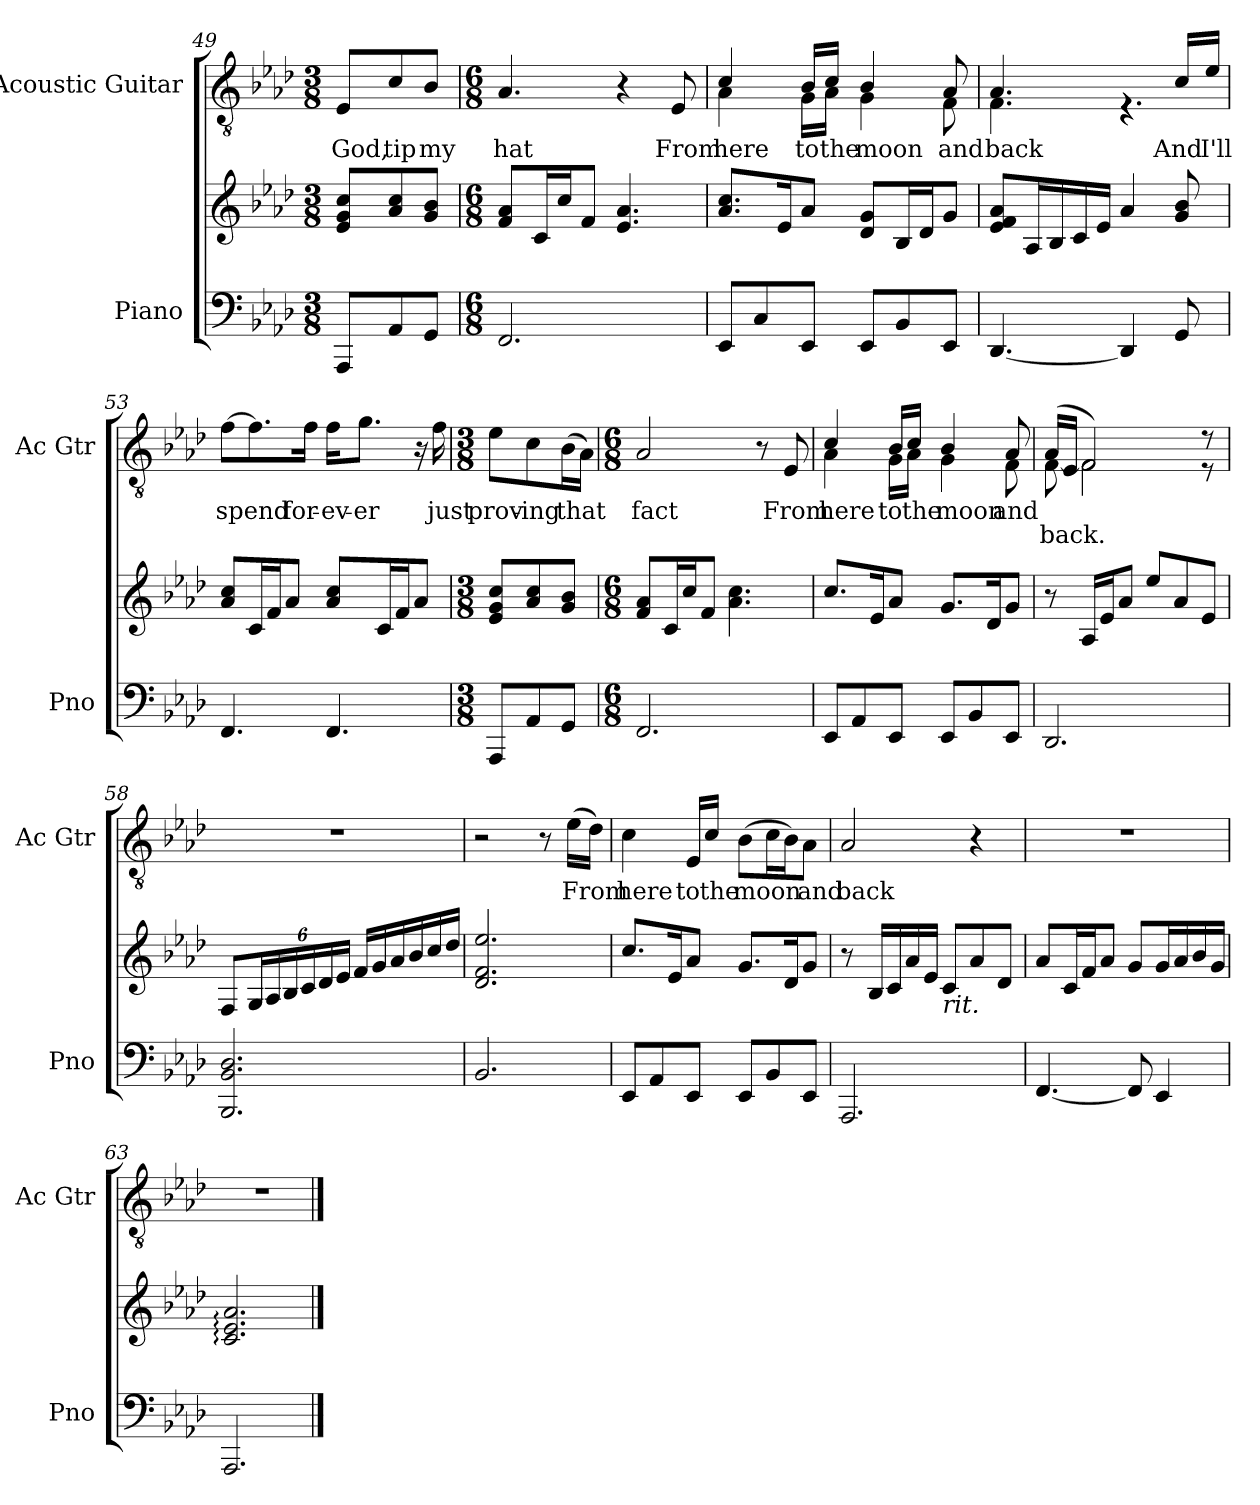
**kern	**kern	**kern	**text	**text
*part2	*part2	*part1	*part1	*part1
*staff3	*staff2	*staff1	*staff1	*staff1
*I"Piano	*	*I"Acoustic Guitar	*	*
*I'Pno	*	*I'Ac Gtr	*	*
*clefF4	*clefG2	*clefGv2	*	*
*k[b-e-a-d-]	*k[b-e-a-d-]	*k[b-e-a-d-]	*	*
*M3/8	*M3/8	*M3/8	*	*
=49	=49	=49	=49	=49
!	!	!	!LO:LY:b	!
8AAA-/L	8e-/ 8g/ 8cc/L	8E-/L	God,	.
!	!	!	!LO:LY:b	!
8AA-/	8a-/ 8cc/	8c/	tip	.
!	!	!	!LO:LY:b	!
8GG/J	8g/ 8b-/J	8B-/J	my	.
=50	=50	=50	=50	=50
*M6/8	*M6/8	*M6/8	*	*
!	!	!	!LO:LY:b	!
2.FF/	8f/ 8a-/L	4.A-/	hat	.
.	16c/L	.	.	.
.	16cc/J	.	.	.
.	8f/J	.	.	.
.	4.e-/ 4.a-/	4r	.	.
!	!	!	!LO:LY:b	!
.	.	8E-/	From	.
!!LO:PB:g=z
=51	=51	=51	=51	=51
!	!	!	!LO:LY:b	!
*	*	*^	*	*
8EE-/L	8.a-/ 8.cc/L	4c/	4A-\	here	.
8C/	.	.	.	.	.
.	16e-/K	.	.	.	.
!	!	!	!	!LO:LY:b	!
8EE-/J	8a-/J	16B-/LL	16G\LL	to	.
!	!	!	!	!LO:LY:b	!
.	.	16c/JJ	16A-\JJ	the	.
!	!	!	!	!LO:LY:b	!
8EE-/L	8d-/ 8g/L	4B-/	4G\	moon	.
8BB-/	16B-/L	.	.	.	.
.	16d-/J	.	.	.	.
!	!	!	!	!LO:LY:b	!
8EE-/J	8g/J	8A-/	8F\	and	.
=52	=52	=52	=52	=52	=52
!	!	!	!	!LO:LY:b	!
[4.DD-/	8e-/ 8f/ 8a-/L	4.A-/	4.F\	back	.
.	16A-/L	.	.	.	.
.	16B-/	.	.	.	.
.	16c/	.	.	.	.
.	16e-/JJ	.	.	.	.
4DD-/]	4a-/	4rE	4.r	.	.
!	!	!	!	!LO:LY:b	!
8GG/	8g/ 8b-/	16c/LL	.	And	.
!	!	!	!	!LO:LY:b	!
.	.	16e-/JJ	.	I'll	.
*	*	*v	*v	*	*
=53	=53	=53	=53	=53
!	!	!	!LO:LY:b	!
4.FF/	8a-/ 8cc/L	[8f\L	spend	.
.	16c/L	8.f\]	.	.
.	16f/J	.	.	.
.	8a-/J	.	.	.
!	!	!	!LO:LY:b	!
.	.	16f\Jk	for-	.
!	!	!	!LO:LY:b	!
4.FF/	8a-/ 8cc/L	16f\KL	-ev-	.
!	!	!	!LO:LY:b	!
.	.	8.g\J	-er	.
.	16c/L	.	.	.
.	16f/J	.	.	.
.	8a-/J	16r	.	.
!	!	!	!LO:LY:b	!
.	.	16f\	just	.
=54	=54	=54	=54	=54
*M3/8	*M3/8	*M3/8	*	*
!	!	!	!LO:LY:b	!
8AAA-/L	8e-/ 8g/ 8cc/L	8e-\L	prov-	.
!	!	!	!LO:LY:b	!
8AA-/	8a-/ 8cc/	8c\	-ing	.
!	!	!	!LO:LY:b	!
8GG/J	8g/ 8b-/J	(>16B-\L	that	.
.	.	16A-\JJ)	.	.
!!LO:LB:g=z
=55	=55	=55	=55	=55
*M6/8	*M6/8	*M6/8	*	*
!	!	!	!LO:LY:b	!
2.FF/	8f/ 8a-/L	2A-/	fact	.
.	16c/L	.	.	.
.	16cc/J	.	.	.
.	8f/J	.	.	.
.	4.a-\ 4.cc\	.	.	.
.	.	8r	.	.
!	!	!	!LO:LY:b	!
.	.	8E-/	From	.
=56	=56	=56	=56	=56
!	!	!	!LO:LY:b	!
*	*	*^	*	*
8EE-/L	8.cc/L	4c/	4A-\	here	.
8AA-/	.	.	.	.	.
.	16e-/K	.	.	.	.
!	!	!	!	!LO:LY:b	!
8EE-/J	8a-/J	16B-/LL	16G\LL	to	.
!	!	!	!	!LO:LY:b	!
.	.	16c/JJ	16A-\JJ	the	.
!	!	!	!	!LO:LY:b	!
8EE-/L	8.g/L	4B-/	4G\	moon	.
8BB-/	.	.	.	.	.
.	16d-/K	.	.	.	.
!	!	!	!	!LO:LY:b	!
8EE-/J	8g/J	8A-/	8F\	and	.
=57	=57	=57	=57	=57	=57
!	!	!	!	!LO:LY:b	!
!	!	!	!	!	!LO:LY:b
2.DD-/	8r	(>16A-/LL	[8F\	.	back.
.	.	16E-/JJ	.	.	.
.	16A-/LL	2F/)	2F\]	.	.
.	16e-/J	.	.	.	.
.	8a-/J	.	.	.	.
.	8ee-/L	.	.	.	.
.	8a-/	.	.	.	.
.	8e-/J	8r	8r	.	.
*	*	*v	*v	*	*
=58	=58	=58	=58	=58
2.BBB-/ 2.BB-/ 2.D-/	8F/L	2.r	.	.
*	*Xbrackettup	*	*	*
.	24G/L	.	.	.
.	24A-/	.	.	.
.	24B-/	.	.	.
.	24c/	.	.	.
.	24d-/	.	.	.
.	24e-/JJ	.	.	.
.	16f/LL	.	.	.
.	16g/	.	.	.
.	16a-/	.	.	.
.	16b-/	.	.	.
.	16cc/	.	.	.
.	16dd-/JJ	.	.	.
=59	=59	=59	=59	=59
2.BB-/	2.d-/ 2.f/ 2.ee-/	2r	.	.
.	.	8r	.	.
!	!	!	!LO:LY:b	!
.	.	(>16e-\LL	From	.
.	.	16d-\JJ)	.	.
!!LO:LB:g=z
=60	=60	=60	=60	=60
!	!	!	!LO:LY:b	!
8EE-/L	8.cc/L	4c\	here	.
8AA-/	.	.	.	.
.	16e-/K	.	.	.
!	!	!	!LO:LY:b	!
8EE-/J	8a-/J	16E-/LL	to	.
!	!	!	!LO:LY:b	!
.	.	16c/JJ	the	.
!	!	!	!LO:LY:b	!
8EE-/L	8.g/L	(>8B-\L	moon	.
8BB-/	.	16c\L	.	.
.	16d-/K	16B-\J)	.	.
!	!	!	!LO:LY:b	!
8EE-/J	8g/J	8A-\J	and	.
=61	=61	=61	=61	=61
!	!	!	!LO:LY:b	!
2.AAA-/	8r	2A-/	back	.
.	16B-/LL	.	.	.
.	16c/	.	.	.
.	16a-/	.	.	.
.	16e-/JJ	.	.	.
!	!LO:TX:b:i:t=rit.	!	!	!
.	8c/L	.	.	.
.	8a-/	4r	.	.
.	8d-/J	.	.	.
=62	=62	=62	=62	=62
[4.FF/	8a-/L	2.r	.	.
.	16c/L	.	.	.
.	16f/J	.	.	.
.	8a-/J	.	.	.
8FF/]	8g/L	.	.	.
4EE-/	16g/L	.	.	.
.	16a-/	.	.	.
.	16b-/	.	.	.
.	16g/JJ	.	.	.
=63	=63	=63	=63	=63
2.AAA-/	2.c/: 2.e-/: 2.a-/:	2.r	.	.
==	==	==	==	==
*-	*-	*-	*-	*-
